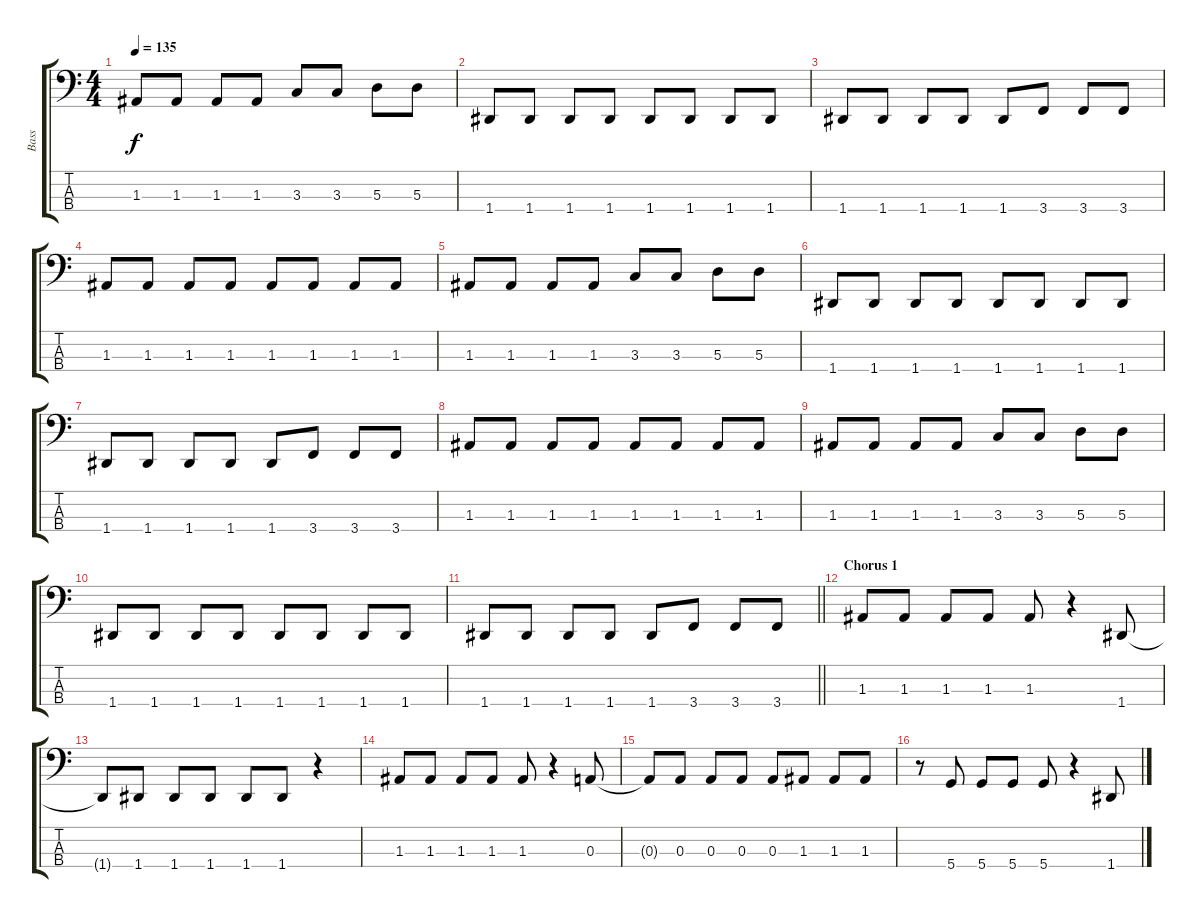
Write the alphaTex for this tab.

\track ("Bass" "Bass") {instrument electricbassfinger}
\staff {score tabs}
\tuning (G2 D2 A1 D1) {hide}
\ts (4 4)
\tempo 135
\clef f4
\ks c
1.3.8{dy f} 1.3.8 1.3.8 1.3.8 3.3.8 3.3.8 5.3.8 5.3.8 |
1.4.8 1.4.8 1.4.8 1.4.8 1.4.8 1.4.8 1.4.8 1.4.8 |
1.4.8 1.4.8 1.4.8 1.4.8 1.4.8 3.4.8 3.4.8 3.4.8 |
1.3.8 1.3.8 1.3.8 1.3.8 1.3.8 1.3.8 1.3.8 1.3.8 |
1.3.8 1.3.8 1.3.8 1.3.8 3.3.8 3.3.8 5.3.8 5.3.8 |
1.4.8 1.4.8 1.4.8 1.4.8 1.4.8 1.4.8 1.4.8 1.4.8 |
1.4.8 1.4.8 1.4.8 1.4.8 1.4.8 3.4.8 3.4.8 3.4.8 |
1.3.8 1.3.8 1.3.8 1.3.8 1.3.8 1.3.8 1.3.8 1.3.8 |
1.3.8 1.3.8 1.3.8 1.3.8 3.3.8 3.3.8 5.3.8 5.3.8 |
1.4.8 1.4.8 1.4.8 1.4.8 1.4.8 1.4.8 1.4.8 1.4.8 |
\barLineRight lightlight
1.4.8 1.4.8 1.4.8 1.4.8 1.4.8 3.4.8 3.4.8 3.4.8 |
\section ("" "Chorus 1")
1.3.8 1.3.8 1.3.8 1.3.8 1.3.8 r.4 1.4.8 |
1.4{t}.8 1.4.8 1.4.8 1.4.8 1.4.8 1.4.8 r.4 |
1.3.8 1.3.8 1.3.8 1.3.8 1.3.8 r.4 0.3.8 |
0.3{t}.8 0.3.8 0.3.8 0.3.8 0.3.8 1.3.8 1.3.8 1.3.8 |
r.8 5.4.8 5.4.8 5.4.8 5.4.8 r.4 1.4.8
